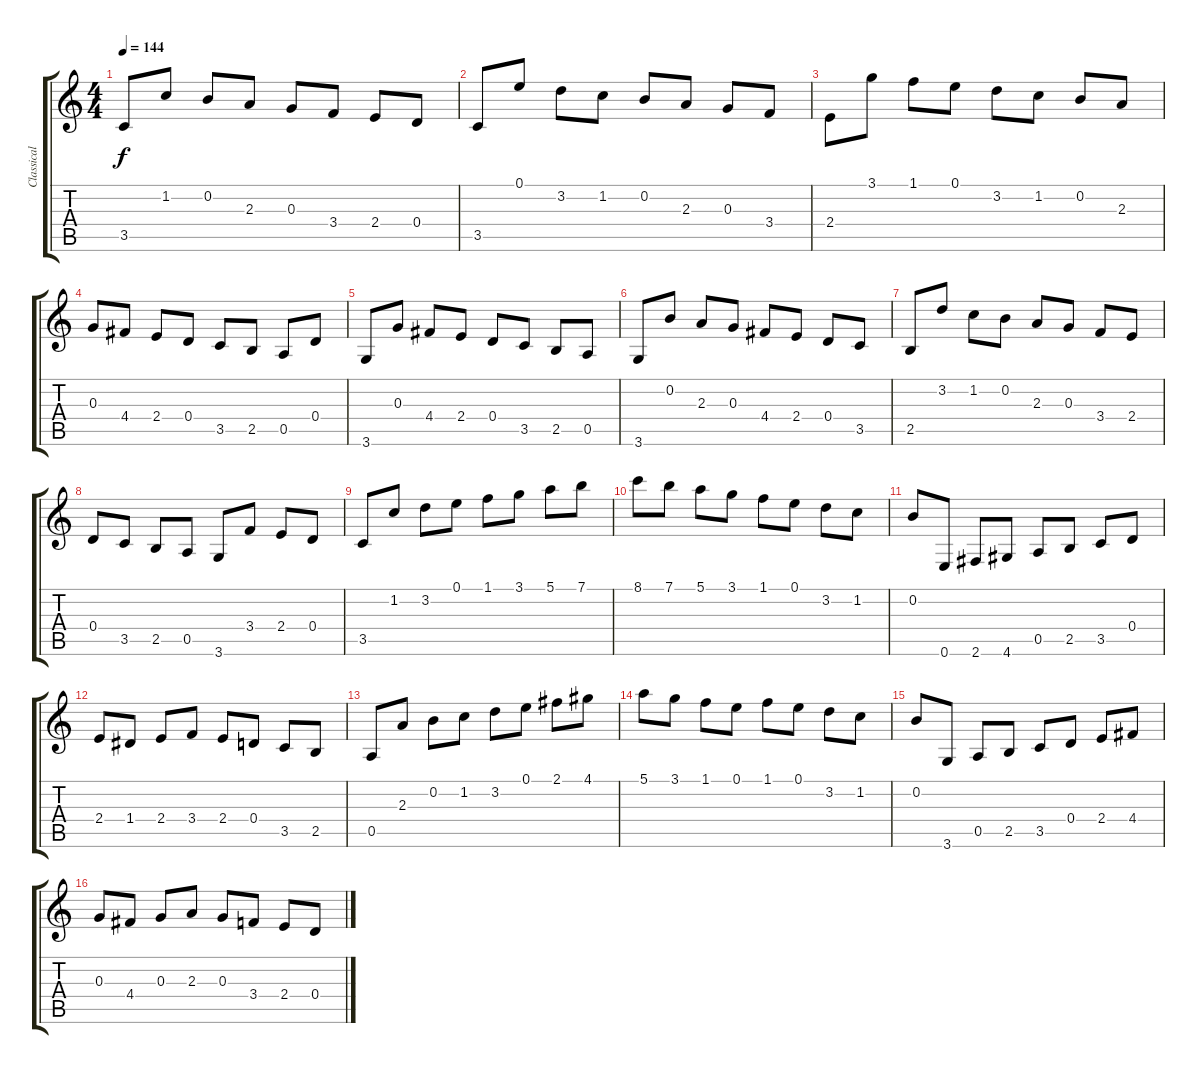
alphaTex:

\track ("Classical Guitar" "Classical ") {instrument acousticguitarnylon}
\staff {score tabs}
\tuning (E4 B3 G3 D3 A2 E2) {hide}
\ts (4 4)
\tempo 144
\clef g2
\ks c
3.5.8{dy f instrument acousticguitarnylon} 1.2.8 0.2.8 2.3.8 0.3.8 3.4.8 2.4.8 0.4.8 |
3.5.8 0.1.8 3.2.8 1.2.8 0.2.8 2.3.8 0.3.8 3.4.8 |
2.4.8 3.1.8 1.1.8 0.1.8 3.2.8 1.2.8 0.2.8 2.3.8 |
0.3.8 4.4.8 2.4.8 0.4.8 3.5.8 2.5.8 0.5.8 0.4.8 |
3.6.8 0.3.8 4.4.8 2.4.8 0.4.8 3.5.8 2.5.8 0.5.8 |
3.6.8 0.2.8 2.3.8 0.3.8 4.4.8 2.4.8 0.4.8 3.5.8 |
2.5.8 3.2.8 1.2.8 0.2.8 2.3.8 0.3.8 3.4.8 2.4.8 |
0.4.8 3.5.8 2.5.8 0.5.8 3.6.8 3.4.8 2.4.8 0.4.8 |
3.5.8 1.2.8 3.2.8 0.1.8 1.1.8 3.1.8 5.1.8 7.1.8 |
8.1.8 7.1.8 5.1.8 3.1.8 1.1.8 0.1.8 3.2.8 1.2.8 |
0.2.8 0.6.8 2.6.8 4.6.8 0.5.8 2.5.8 3.5.8 0.4.8 |
2.4.8 1.4.8 2.4.8 3.4.8 2.4.8 0.4.8 3.5.8 2.5.8 |
0.5.8 2.3.8 0.2.8 1.2.8 3.2.8 0.1.8 2.1.8 4.1.8 |
5.1.8 3.1.8 1.1.8 0.1.8 1.1.8 0.1.8 3.2.8 1.2.8 |
0.2.8 3.6.8 0.5.8 2.5.8 3.5.8 0.4.8 2.4.8 4.4.8 |
0.3.8 4.4.8 0.3.8 2.3.8 0.3.8 3.4.8 2.4.8 0.4.8
